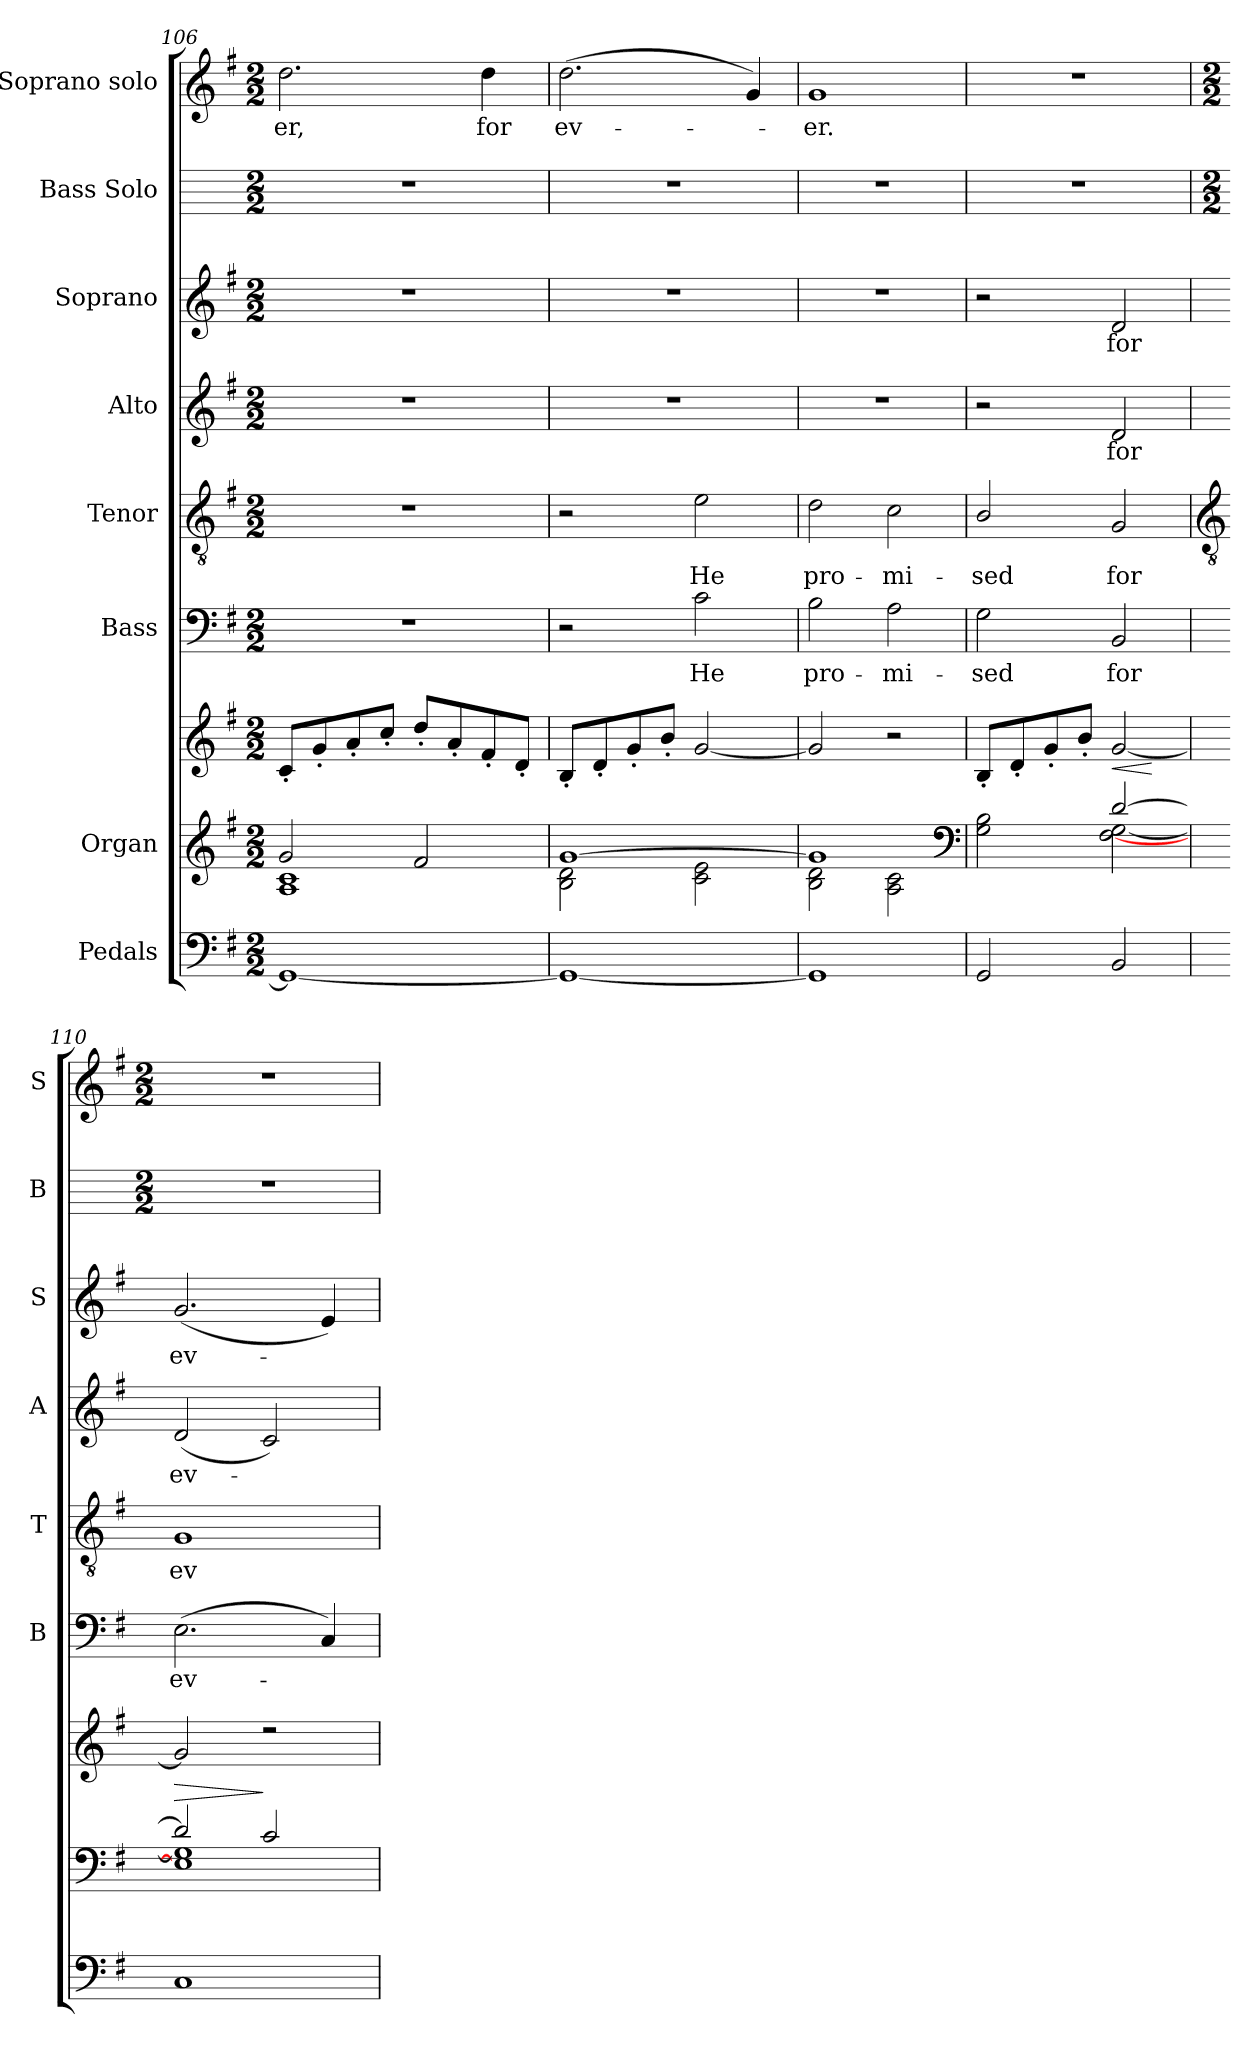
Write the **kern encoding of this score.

**kern	**kern	**kern	**dynam	**kern	**text	**kern	**text	**kern	**text	**kern	**text	**kern	**kern	**text
*part8	*part7	*part7	*part7	*part6	*part6	*part5	*part5	*part4	*part4	*part3	*part3	*part2	*part1	*part1
*staff9	*staff8	*staff7	*staff7/8	*staff6	*staff6	*staff5	*staff5	*staff4	*staff4	*staff3	*staff3	*staff2	*staff1	*staff1
*I"Pedals	*I"Organ	*	*	*I"Bass	*	*I"Tenor	*	*I"Alto	*	*I"Soprano	*	*I"Bass Solo	*I"Soprano solo	*
*	*	*	*	*I'B	*	*I'T	*	*I'A	*	*I'S	*	*I'B	*I'S	*
*clefF4	*clefG2	*clefG2	*	*clefF4	*	*clefGv2	*	*clefG2	*	*clefG2	*	*	*clefG2	*
*k[f#]	*k[f#]	*k[f#]	*	*k[f#]	*	*k[f#]	*	*k[f#]	*	*k[f#]	*	*	*k[f#]	*
*G:	*G:	*G:	*	*G:	*	*G:	*	*G:	*	*G:	*	*	*G:	*
*M2/2	*M2/2	*M2/2	*	*M2/2	*	*M2/2	*	*M2/2	*	*M2/2	*	*M2/2	*M2/2	*
=106	=106	=106	=106	=106	=106	=106	=106	=106	=106	=106	=106	=106	=106	=106
*	*^	*	*	*	*	*	*	*	*	*	*	*	*	*
!	!	!	!	!	!	!	!	!	!	!	!	!	!	!	!LO:LY:b
1GG_	2g	1A\ 1c\	8c'L	.	1r	.	1r	.	1r	.	1r	.	1r	2.dd	er,
.	.	.	8g'	.	.	.	.	.	.	.	.	.	.	.	.
.	.	.	8a'	.	.	.	.	.	.	.	.	.	.	.	.
.	.	.	8cc'J	.	.	.	.	.	.	.	.	.	.	.	.
.	2f#	.	8dd'L	.	.	.	.	.	.	.	.	.	.	.	.
.	.	.	8a'	.	.	.	.	.	.	.	.	.	.	.	.
!	!	!	!	!	!	!	!	!	!	!	!	!	!	!	!LO:LY:b
.	.	.	8f#'	.	.	.	.	.	.	.	.	.	.	4dd	for
.	.	.	8d'J	.	.	.	.	.	.	.	.	.	.	.	.
=107	=107	=107	=107	=107	=107	=107	=107	=107	=107	=107	=107	=107	=107	=107	=107
!	!	!	!	!	!	!	!	!	!	!	!	!	!	!	!LO:LY:b
1GG_	[1g	2B\ 2d\	8B'L	.	2r	.	2r	.	1r	.	1r	.	1r	(<2.dd	ev-
.	.	.	8d'	.	.	.	.	.	.	.	.	.	.	.	.
.	.	.	8g'	.	.	.	.	.	.	.	.	.	.	.	.
.	.	.	8b'J	.	.	.	.	.	.	.	.	.	.	.	.
!	!	!	!	!	!	!LO:LY:b	!	!LO:LY:b	!	!	!	!	!	!	!
.	.	2c\ 2e\	[2g	.	2c	He	2e	He	.	.	.	.	.	.	.
.	.	.	.	.	.	.	.	.	.	.	.	.	.	4g)	.
=108	=108	=108	=108	=108	=108	=108	=108	=108	=108	=108	=108	=108	=108	=108	=108
!	!	!	!	!	!	!LO:LY:b	!	!LO:LY:b	!	!	!	!	!	!	!LO:LY:b
1GG]	1g]	2B\ 2d\	2g]	.	2B	pro-	2d	pro-	1r	.	1r	.	1r	1g	er.
!	!	!	!	!	!	!LO:LY:b	!	!LO:LY:b	!	!	!	!	!	!	!
.	.	2A\ 2c\	2r	.	2A	-mi-	2c	-mi-	.	.	.	.	.	.	.
*	*clefF4	*	*	*	*	*	*	*	*	*	*	*	*	*	*
=109	=109	=109	=109	=109	=109	=109	=109	=109	=109	=109	=109	=109	=109	=109	=109
!	!	!	!	!	!	!LO:LY:b	!	!LO:LY:b	!	!	!	!	!	!	!
2GG	2G 2B	2ryy	8B'L	.	2G	-sed	2B/	-sed	2r	.	2r	.	1r	1r	.
.	.	.	8d'	.	.	.	.	.	.	.	.	.	.	.	.
.	.	.	8g'	.	.	.	.	.	.	.	.	.	.	.	.
.	.	.	8b'J	.	.	.	.	.	.	.	.	.	.	.	.
!	!	!	!	!LO:HP:b	!	!LO:LY:b	!	!LO:LY:b	!	!LO:LY:b	!	!LO:LY:b	!	!	!
2BB	[2d/	[2F#\ [2G\	[2g	<	2BB	for	2G	for	2d	for	2d	for	.	.	.
*	*v	*v	*	*	*	*	*	*	*	*	*	*	*	*	*
.	.	.	[	.	.	.	.	.	.	.	.	.	.	.
!!LO:LB:g=z
=110	=110	=110	=110	=110	=110	=110	=110	=110	=110	=110	=110	=110	=110	=110
*	*	*	*	*	*	*clefGv2	*	*	*	*	*	*	*	*
*	*	*	*	*	*	*	*	*	*	*	*	*M2/2	*M2/2	*
*	*^	*	*	*	*	*	*	*	*	*	*	*	*	*
!	!	!	!	!LO:HP:b	!	!LO:LY:b	!	!LO:LY:b	!	!LO:LY:b	!	!LO:LY:b	!	!	!
*	*	*	*^	*	*	*	*	*	*	*	*	*	*	*	*
1C	2d/]	1E\] 1G\]	2g]	1ryy	>	(<2.E	ev-	1G	ev-	(<2d	ev-	(<2.g	ev-	1r	1r	.
.	2c/	.	2r	.	]	.	.	.	.	2c)	.	.	.	.	.	.
.	.	.	.	.	.	4C)	.	.	.	.	.	4e)	.	.	.	.
*	*v	*v	*	*	*	*	*	*	*	*	*	*	*	*	*	*
*	*	*v	*v	*	*	*	*	*	*	*	*	*	*	*	*
=	=	=	=	=	=	=	=	=	=	=	=	=	=	=
*-	*-	*-	*-	*-	*-	*-	*-	*-	*-	*-	*-	*-	*-	*-
